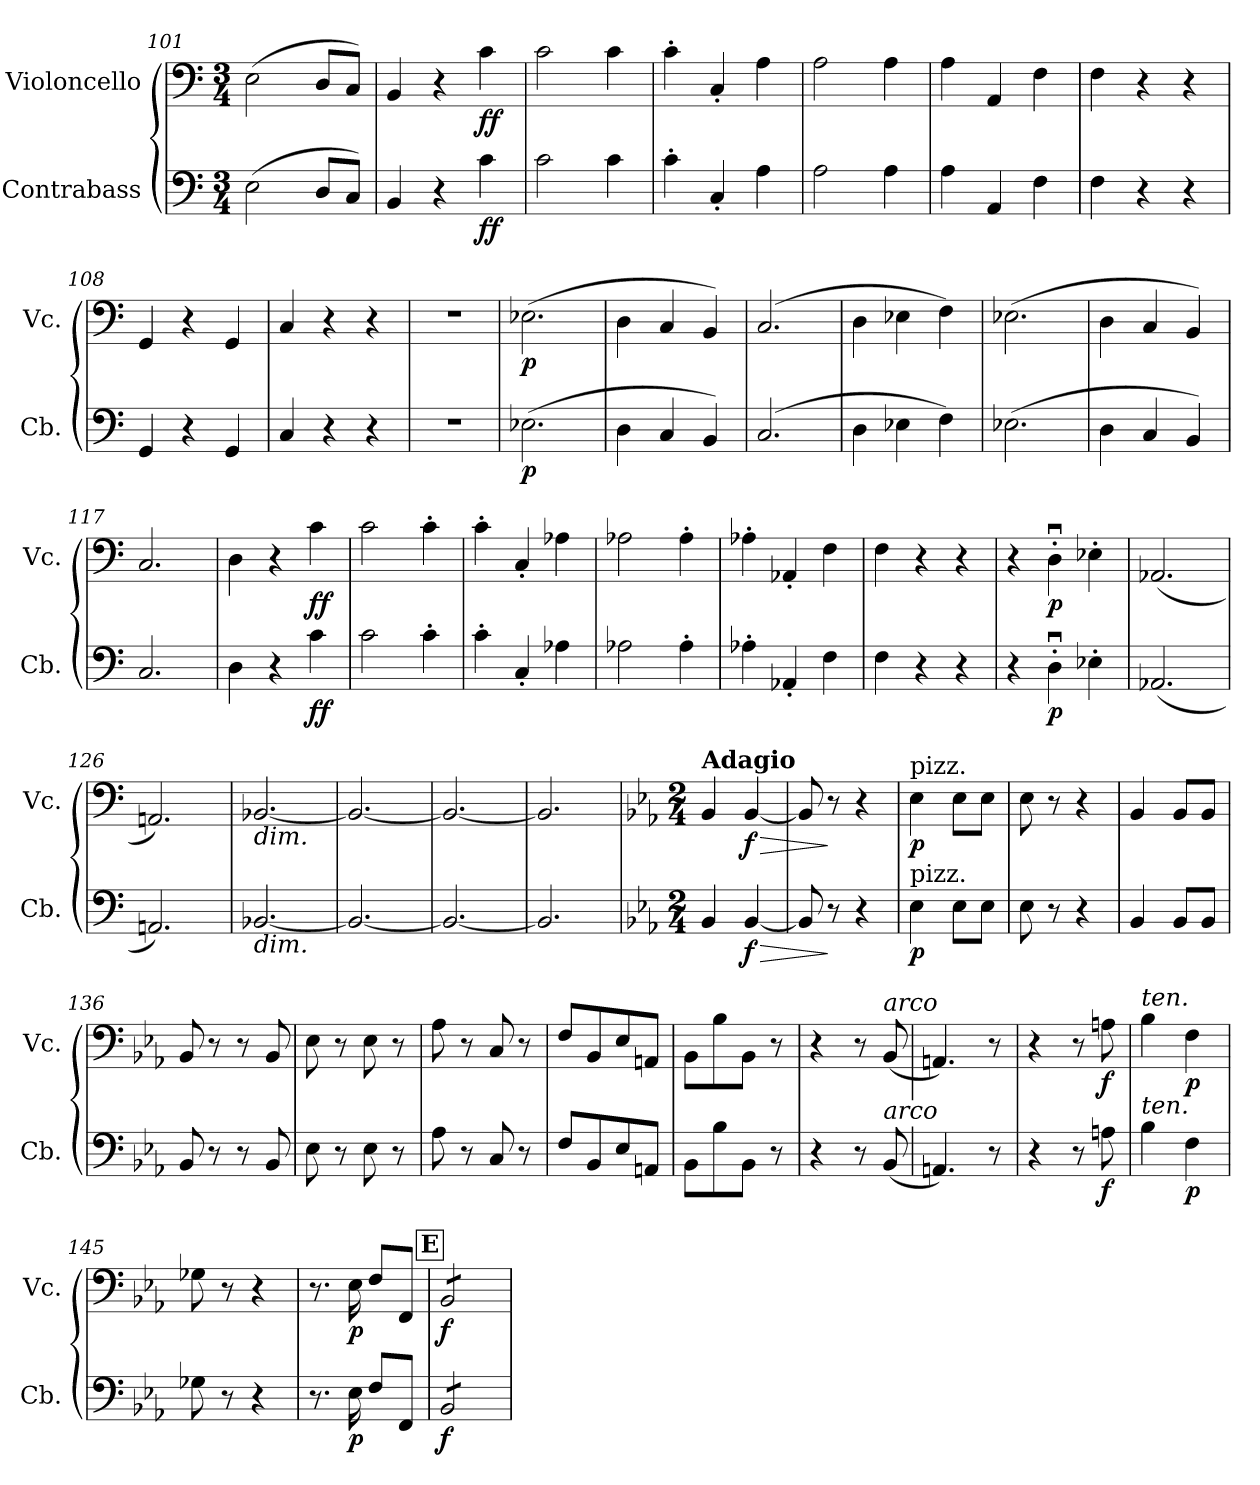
**kern	**dynam	**kern	**dynam
*part2	*part2	*part1	*part1
*staff2	*staff2	*staff1	*staff1
*I"Contrabass	*	*I"Violoncello	*
*I'Cb.	*	*I'Vc.	*
*clefF4	*	*clefF4	*
*ITrd7c12	*	*	*
*k[]	*	*k[]	*
*M3/4	*	*M3/4	*
=101	=101	=101	=101
(>2EE\	.	(>2E\	.
8DD/L	.	8D/L	.
8CC/J)	.	8C/J)	.
=102	=102	=102	=102
4BBB/	.	4BB/	.
4r	.	4r	.
!	!LO:DY:b	!	!LO:DY:b
4C\	ff	4c\	ff
!!LO:PB:g=z
=103	=103	=103	=103
2C\	.	2c\	.
4C\	.	4c\	.
=104	=104	=104	=104
4C'\	.	4c'\	.
4CC'/	.	4C'/	.
4AA\	.	4A\	.
=105	=105	=105	=105
2AA\	.	2A\	.
4AA\	.	4A\	.
=106	=106	=106	=106
4AA\	.	4A\	.
4AAA/	.	4AA/	.
4FF\	.	4F\	.
=107	=107	=107	=107
4FF\	.	4F\	.
4r	.	4r	.
4r	.	4r	.
=108	=108	=108	=108
4GGG/	.	4GG/	.
4r	.	4r	.
4GGG/	.	4GG/	.
=109	=109	=109	=109
4CC/	.	4C/	.
4r	.	4r	.
4r	.	4r	.
=110	=110	=110	=110
2.r	.	2.r	.
=111	=111	=111	=111
!	!LO:DY:b	!	!LO:DY:b
(>2.EE-X\	p	(>2.E-X\	p
=112	=112	=112	=112
4DD\	.	4D\	.
4CC/	.	4C/	.
4BBB/)	.	4BB/)	.
=113	=113	=113	=113
(>2.CC/	.	(>2.C/	.
=114	=114	=114	=114
4DD\	.	4D\	.
4EE-X\	.	4E-X\	.
4FF\)	.	4F\)	.
=115	=115	=115	=115
(>2.EE-X\	.	(>2.E-X\	.
=116	=116	=116	=116
4DD\	.	4D\	.
4CC/	.	4C/	.
4BBB/)	.	4BB/)	.
=117	=117	=117	=117
2.CC/	.	2.C/	.
=118	=118	=118	=118
4DD\	.	4D\	.
4r	.	4r	.
!	!LO:DY:b	!	!LO:DY:b
4C\	ff	4c\	ff
!!LO:LB:g=z
=119	=119	=119	=119
2C\	.	2c\	.
4C'\	.	4c'\	.
=120	=120	=120	=120
4C'\	.	4c'\	.
4CC'/	.	4C'/	.
4AA-X\	.	4A-X\	.
=121	=121	=121	=121
2AA-X\	.	2A-X\	.
4AA-'\	.	4A-'\	.
=122	=122	=122	=122
4AA-X'\	.	4A-X'\	.
4AAA-X'/	.	4AA-X'/	.
4FF\	.	4F\	.
=123	=123	=123	=123
4FF\	.	4F\	.
4r	.	4r	.
4r	.	4r	.
=124	=124	=124	=124
4r	.	4r	.
!	!LO:DY:b	!	!LO:DY:b
4DDu'\	p	4Du'\	p
4EE-X'\	.	4E-X'\	.
=125	=125	=125	=125
(<2.AAA-X/	.	(<2.AA-X/	.
=126	=126	=126	=126
2.AAAn/)	.	2.AAn/)	.
=127	=127	=127	=127
!	!	!LO:TX:b:i:t=dim.	!
!LO:TX:b:i:t=dim.	!	!	!
[2.BBB-X/	.	[2.BB-X/	.
=128	=128	=128	=128
2.BBB-/_	.	2.BB-/_	.
=129	=129	=129	=129
2.BBB-/_	.	2.BB-/_	.
=130	=130	=130	=130
2.BBB-/]	.	2.BB-/]	.
=131	=131	=131	=131
!!LO:REH:place=s1:a:B:fs=14:t=D
*k[b-e-a-]	*	*k[b-e-a-]	*
*M2/4	*	*M2/4	*
!	!	!LO:TX:a:B:t=Adagio	!
4BBB-/	.	4BB-/	.
!	!LO:HP:b	!	!LO:HP:b
!	!LO:DY:n=1:b	!	!LO:DY:n=1:b
[4BBB-/	> f	[4BB-/	> f
=132	=132	=132	=132
8BBB-/]	.	8BB-/]	.
8r	]	8r	]
4r	.	4r	.
=133	=133	=133	=133
!	!	!LO:TX:a:t=pizz.	!
!LO:TX:a:t=pizz.	!	!	!
!	!LO:DY:b	!	!LO:DY:b
4EE-\	p	4E-\	p
8EE-\L	.	8E-\L	.
8EE-\J	.	8E-\J	.
!!LO:LB:g=z
=134	=134	=134	=134
8EE-\	.	8E-\	.
8r	.	8r	.
4r	.	4r	.
=135	=135	=135	=135
4BBB-/	.	4BB-/	.
8BBB-/L	.	8BB-/L	.
8BBB-/J	.	8BB-/J	.
=136	=136	=136	=136
8BBB-/	.	8BB-/	.
8r	.	8r	.
8r	.	8r	.
8BBB-/	.	8BB-/	.
=137	=137	=137	=137
8EE-\	.	8E-\	.
8r	.	8r	.
8EE-\	.	8E-\	.
8r	.	8r	.
=138	=138	=138	=138
8AA-\	.	8A-\	.
8r	.	8r	.
8CC/	.	8C/	.
8r	.	8r	.
=139	=139	=139	=139
8FF/L	.	8F/L	.
8BBB-/	.	8BB-/	.
8EE-/	.	8E-/	.
8AAAn/J	.	8AAn/J	.
=140	=140	=140	=140
8BBB-\L	.	8BB-\L	.
8BB-\	.	8B-\	.
8BBB-\J	.	8BB-\J	.
8r	.	8r	.
=141	=141	=141	=141
4r	.	4r	.
8r	.	8r	.
!	!	!LO:TX:a:i:t=arco	!
!LO:TX:a:i:t=arco	!	!	!
(<8BBB-/	.	(<8BB-/	.
=142	=142	=142	=142
4.AAAn/)	.	4.AAn/)	.
8r	.	8r	.
=143	=143	=143	=143
4r	.	4r	.
8r	.	8r	.
!	!LO:DY:b	!	!LO:DY:b
8AAn\	f	8An\	f
=144	=144	=144	=144
!	!	!LO:TX:a:i:t=ten.	!
!LO:TX:a:i:t=ten.	!	!	!
4BB-\	.	4B-\	.
!	!LO:DY:b	!	!LO:DY:b
4FF\	p	4F\	p
=145	=145	=145	=145
8GG-X\	.	8G-X\	.
8r	.	8r	.
4r	.	4r	.
!!LO:LB:g=z
=146	=146	=146	=146
8.r	.	8.r	.
!	!LO:DY:b	!	!LO:DY:b
16EE-\	p	16E-\	p
8FF/L	.	8F/L	.
8FFF/J	.	8FF/J	.
!!LO:REH:place=s1:a:B:fs=14:t=E
=147	=147	=147	=147
!	!LO:DY:b	!	!LO:DY:b
*tremolo	*	*	*
*	*	*tremolo	*
8BBB-/L	f	8BB-/L	f
8BBB-/	.	8BB-/	.
8BBB-/	.	8BB-/	.
8BBB-/J	.	8BB-/J	.
*	*	*Xtremolo	*
*Xtremolo	*	*	*
=	=	=	=
*-	*-	*-	*-
